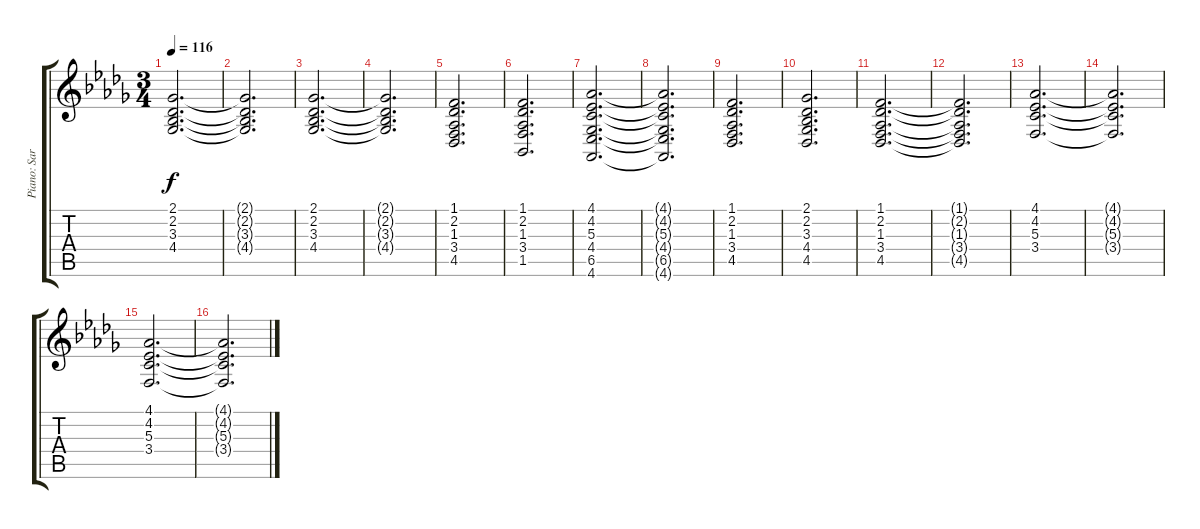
\track ("Piano: Sarah" "Piano: Sar") {instrument acousticgrandpiano}
\staff {score tabs}
\tuning (E4 B3 G3 D3 A2 E2) {hide}
\ts (3 4)
\tempo 116
\clef g2
\ks db
(2.1 2.2 3.3 4.4).2{d dy f} |
(2.1{t} 2.2{t} 3.3{t} 4.4{t}).2{d} |
(2.1 2.2 3.3 4.4).2{d} |
(2.1{t} 2.2{t} 3.3{t} 4.4{t}).2{d} |
(1.1 2.2 1.3 3.4 4.5).2{d} |
(1.1 2.2 1.3 3.4 1.5).2{d} |
(4.1 4.2 5.3 4.4 6.5 4.6).2{d} |
(4.1{t} 4.2{t} 5.3{t} 4.4{t} 6.5{t} 4.6{t}).2{d} |
(1.1 2.2 1.3 3.4 4.5).2{d} |
(2.1 2.2 3.3 4.4 4.5).2{d} |
(1.1 2.2 1.3 3.4 4.5).2{d} |
(1.1{t} 2.2{t} 1.3{t} 3.4{t} 4.5{t}).2{d} |
(4.1 4.2 5.3 3.4).2{d} |
(4.1{t} 4.2{t} 5.3{t} 3.4{t}).2{d} |
(4.1 4.2 5.3 3.4).2{d} |
(4.1{t} 4.2{t} 5.3{t} 3.4{t}).2{d}
